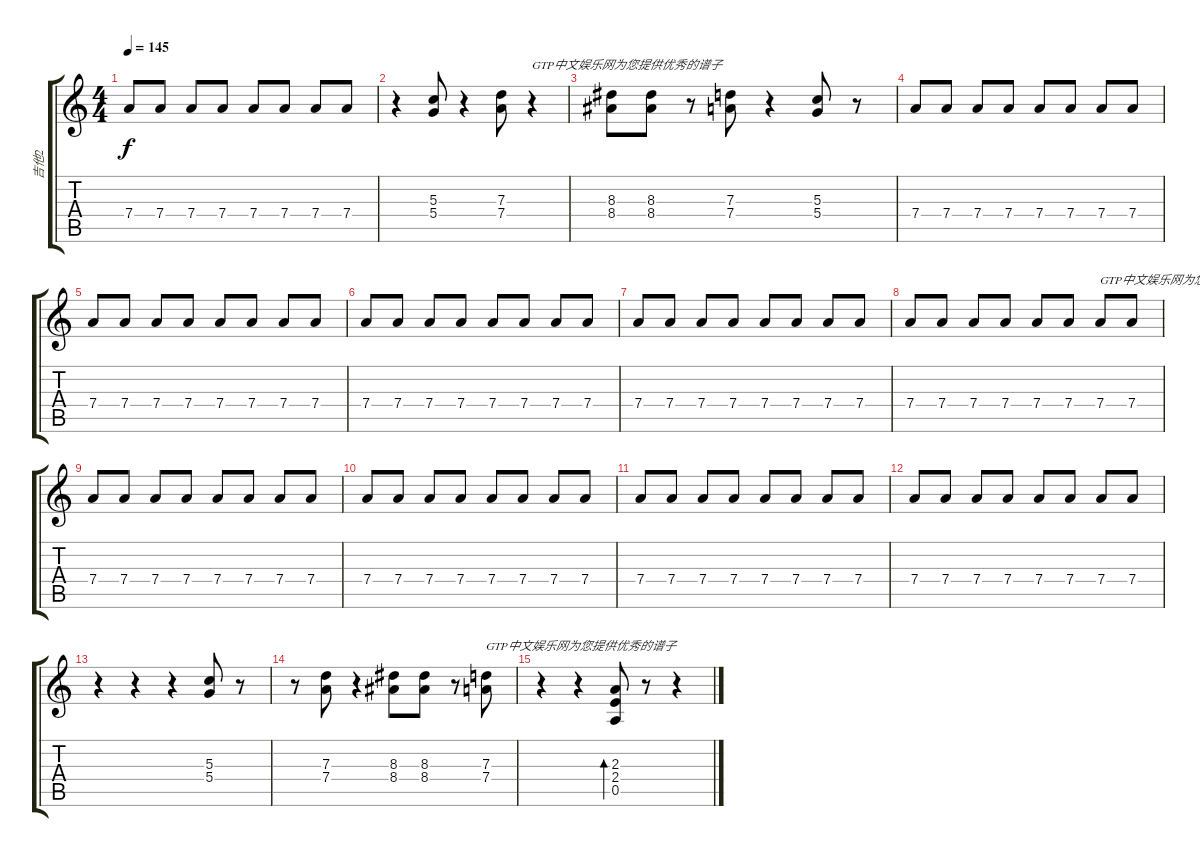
\track ("吉他2" "吉他2") {instrument distortionguitar}
\staff {score tabs}
\tuning (E4 B3 G3 D3 A2 E2) {hide}
\ts (4 4)
\tempo 145
\clef g2
\ks c
7.4.8{dy f volume 12} 7.4.8 7.4.8 7.4.8 7.4.8 7.4.8 7.4.8 7.4.8 |
r.4{volume 14} (5.3 5.4).8 r.4 (7.3 7.4).8 r.4{txt "GTP中文娱乐网为您提供优秀的谱子"} |
(8.3 8.4).8 (8.3 8.4).8 r.8 (7.3 7.4).8 r.4 (5.3 5.4).8 r.8 |
7.4.8{volume 12} 7.4.8 7.4.8 7.4.8 7.4.8 7.4.8 7.4.8 7.4.8 |
7.4.8{volume 12} 7.4.8 7.4.8 7.4.8 7.4.8 7.4.8 7.4.8 7.4.8 |
7.4.8{volume 12} 7.4.8 7.4.8 7.4.8 7.4.8 7.4.8 7.4.8 7.4.8 |
7.4.8{volume 12} 7.4.8 7.4.8 7.4.8 7.4.8 7.4.8 7.4.8 7.4.8 |
7.4.8{volume 12} 7.4.8 7.4.8 7.4.8 7.4.8 7.4.8 7.4.8{txt "GTP中文娱乐网为您提供优秀的谱子"} 7.4.8 |
7.4.8{volume 12} 7.4.8 7.4.8 7.4.8 7.4.8 7.4.8 7.4.8 7.4.8 |
7.4.8{volume 12} 7.4.8 7.4.8 7.4.8 7.4.8 7.4.8 7.4.8 7.4.8 |
7.4.8{volume 12} 7.4.8 7.4.8 7.4.8 7.4.8 7.4.8 7.4.8 7.4.8 |
7.4.8{volume 12} 7.4.8 7.4.8 7.4.8 7.4.8 7.4.8 7.4.8 7.4.8 |
r.4{volume 14} r.4 r.4 (5.3 5.4).8 r.8 |
r.8 (7.3 7.4).8 r.4 (8.3 8.4).8 (8.3 8.4).8 r.8 (7.3 7.4).8{txt "GTP中文娱乐网为您提供优秀的谱子"} |
r.4 r.4 (2.3 2.4 0.5).8{bd 30} r.8 r.4
